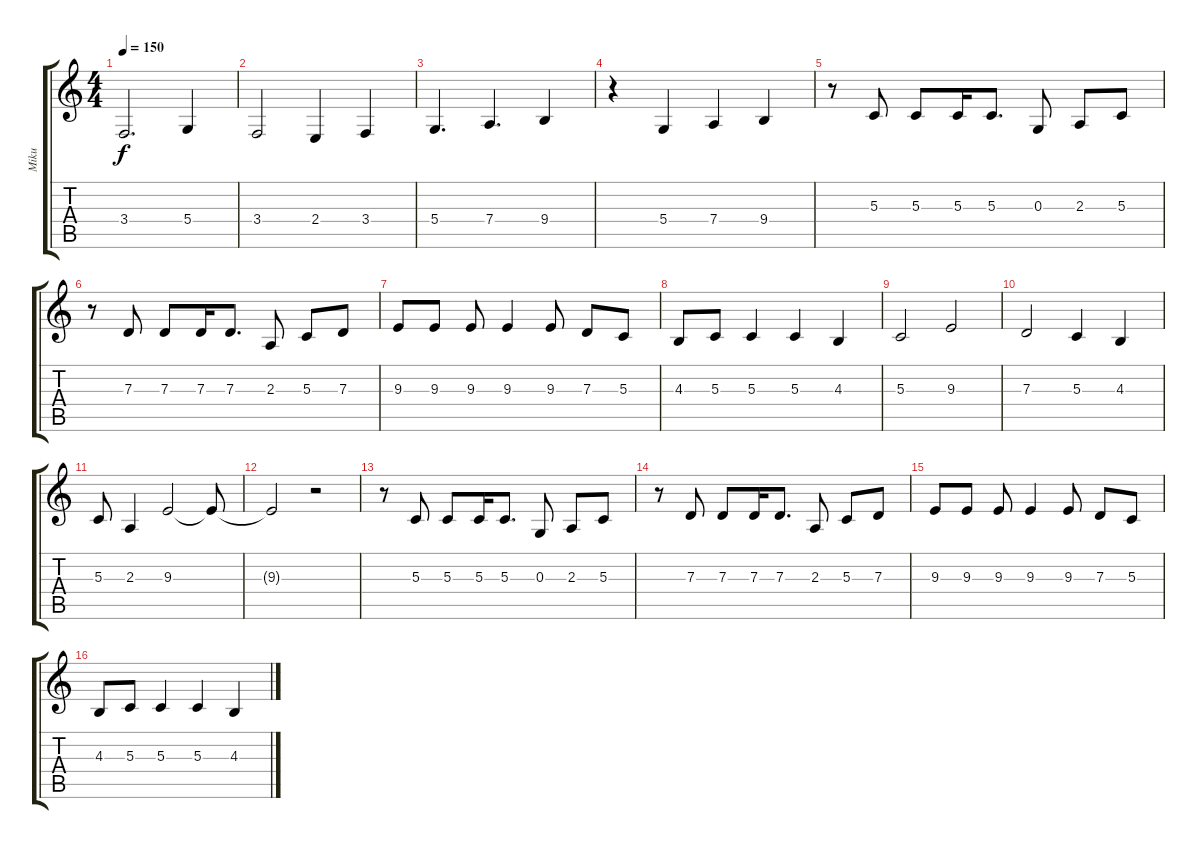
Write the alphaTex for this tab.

\track ("Miku" "Miku") {instrument altosax}
\staff {score tabs}
\tuning (E4 B3 G3 D3 A2 E2) {hide}
\ts (4 4)
\tempo 150
\clef g2
\ks c
3.4.2{d dy f} 5.4.4 |
3.4.2 2.4.4 3.4.4 |
5.4.4{d} 7.4.4{d} 9.4.4 |
r.4 5.4.4 7.4.4 9.4.4 |
r.8 5.3.8 5.3.8 5.3.16 5.3.8{d} 0.3.8 2.3.8 5.3.8 |
r.8 7.3.8 7.3.8 7.3.16 7.3.8{d} 2.3.8 5.3.8 7.3.8 |
9.3.8 9.3.8 9.3.8 9.3.4 9.3.8 7.3.8 5.3.8 |
4.3.8 5.3.8 5.3.4 5.3.4 4.3.4 |
5.3.2 9.3.2 |
7.3.2 5.3.4 4.3.4 |
5.3.8 2.3.4 9.3.2 9.3{t}.8 |
9.3{t}.2 r.2 |
r.8 5.3.8 5.3.8 5.3.16 5.3.8{d} 0.3.8 2.3.8 5.3.8 |
r.8 7.3.8 7.3.8 7.3.16 7.3.8{d} 2.3.8 5.3.8 7.3.8 |
9.3.8 9.3.8 9.3.8 9.3.4 9.3.8 7.3.8 5.3.8 |
4.3.8 5.3.8 5.3.4 5.3.4 4.3.4
